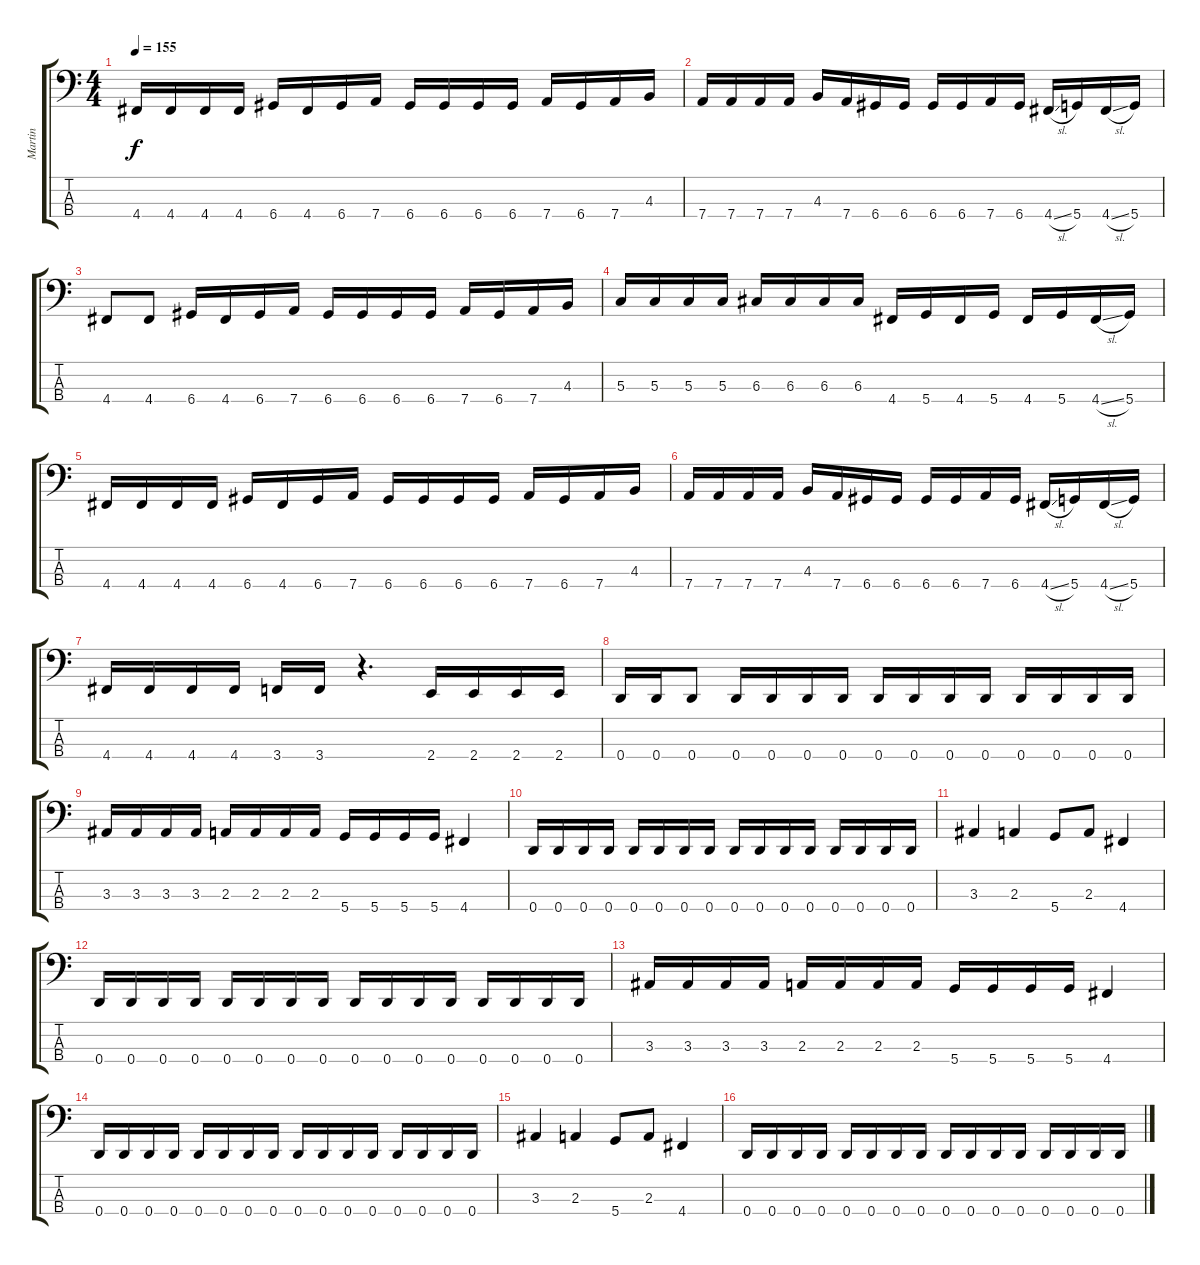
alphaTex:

\track ("Martin" "Martin") {instrument electricbasspick}
\staff {score tabs}
\tuning (F2 C2 G1 D1) {hide}
\ts (4 4)
\tempo 155
\clef f4
\ks c
4.4.16{dy f} 4.4.16 4.4.16 4.4.16 6.4.16 4.4.16 6.4.16 7.4.16 6.4.16 6.4.16 6.4.16 6.4.16 7.4.16 6.4.16 7.4.16 4.3.16 |
7.4.16 7.4.16 7.4.16 7.4.16 4.3.16 7.4.16 6.4.16 6.4.16 6.4.16 6.4.16 7.4.16 6.4.16 4.4{sl}.16 5.4.16 4.4{sl}.16 5.4.16 |
4.4.8 4.4.8 6.4.16 4.4.16 6.4.16 7.4.16 6.4.16 6.4.16 6.4.16 6.4.16 7.4.16 6.4.16 7.4.16 4.3.16 |
5.3.16 5.3.16 5.3.16 5.3.16 6.3.16 6.3.16 6.3.16 6.3.16 4.4.16 5.4.16 4.4.16 5.4.16 4.4.16 5.4.16 4.4{sl}.16 5.4.16 |
4.4.16 4.4.16 4.4.16 4.4.16 6.4.16 4.4.16 6.4.16 7.4.16 6.4.16 6.4.16 6.4.16 6.4.16 7.4.16 6.4.16 7.4.16 4.3.16 |
7.4.16 7.4.16 7.4.16 7.4.16 4.3.16 7.4.16 6.4.16 6.4.16 6.4.16 6.4.16 7.4.16 6.4.16 4.4{sl}.16 5.4.16 4.4{sl}.16 5.4.16 |
4.4.16 4.4.16 4.4.16 4.4.16 3.4.16 3.4.16 r.4{d} 2.4.16 2.4.16 2.4.16 2.4.16 |
0.4.16 0.4.16 0.4.8 0.4.16 0.4.16 0.4.16 0.4.16 0.4.16 0.4.16 0.4.16 0.4.16 0.4.16 0.4.16 0.4.16 0.4.16 |
3.3.16 3.3.16 3.3.16 3.3.16 2.3.16 2.3.16 2.3.16 2.3.16 5.4.16 5.4.16 5.4.16 5.4.16 4.4.4 |
0.4.16 0.4.16 0.4.16 0.4.16 0.4.16 0.4.16 0.4.16 0.4.16 0.4.16 0.4.16 0.4.16 0.4.16 0.4.16 0.4.16 0.4.16 0.4.16 |
3.3.4 2.3.4 5.4.8 2.3.8 4.4.4 |
0.4.16 0.4.16 0.4.16 0.4.16 0.4.16 0.4.16 0.4.16 0.4.16 0.4.16 0.4.16 0.4.16 0.4.16 0.4.16 0.4.16 0.4.16 0.4.16 |
3.3.16 3.3.16 3.3.16 3.3.16 2.3.16 2.3.16 2.3.16 2.3.16 5.4.16 5.4.16 5.4.16 5.4.16 4.4.4 |
0.4.16 0.4.16 0.4.16 0.4.16 0.4.16 0.4.16 0.4.16 0.4.16 0.4.16 0.4.16 0.4.16 0.4.16 0.4.16 0.4.16 0.4.16 0.4.16 |
3.3.4 2.3.4 5.4.8 2.3.8 4.4.4 |
0.4.16 0.4.16 0.4.16 0.4.16 0.4.16 0.4.16 0.4.16 0.4.16 0.4.16 0.4.16 0.4.16 0.4.16 0.4.16 0.4.16 0.4.16 0.4.16
